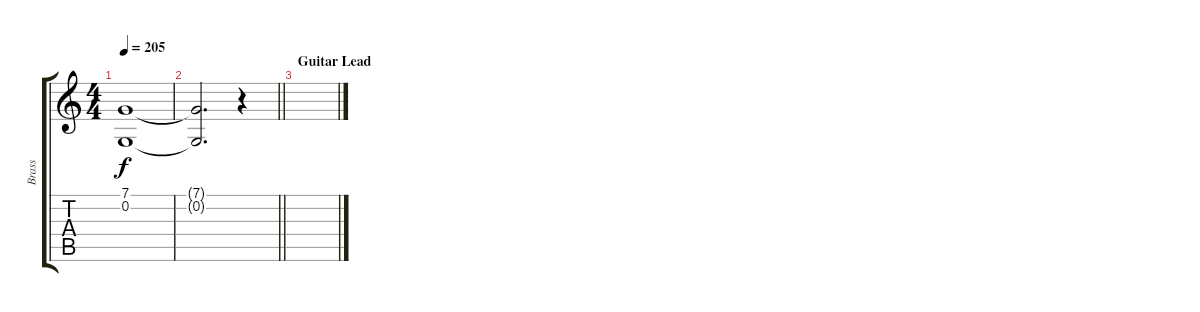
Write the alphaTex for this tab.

\track ("Brass" "Brass") {instrument brasssection}
\staff {score tabs}
\tuning (C4 G3 Eb3 Bb2 F2 C2) {hide}
\ts (4 4)
\tempo 205
\clef g2
\ks c
(7.1 0.2).1{dy f} |
\barLineRight lightlight
(7.1{t} 0.2{t}).2{d} r.4 |
\section ("" "Guitar Lead")
